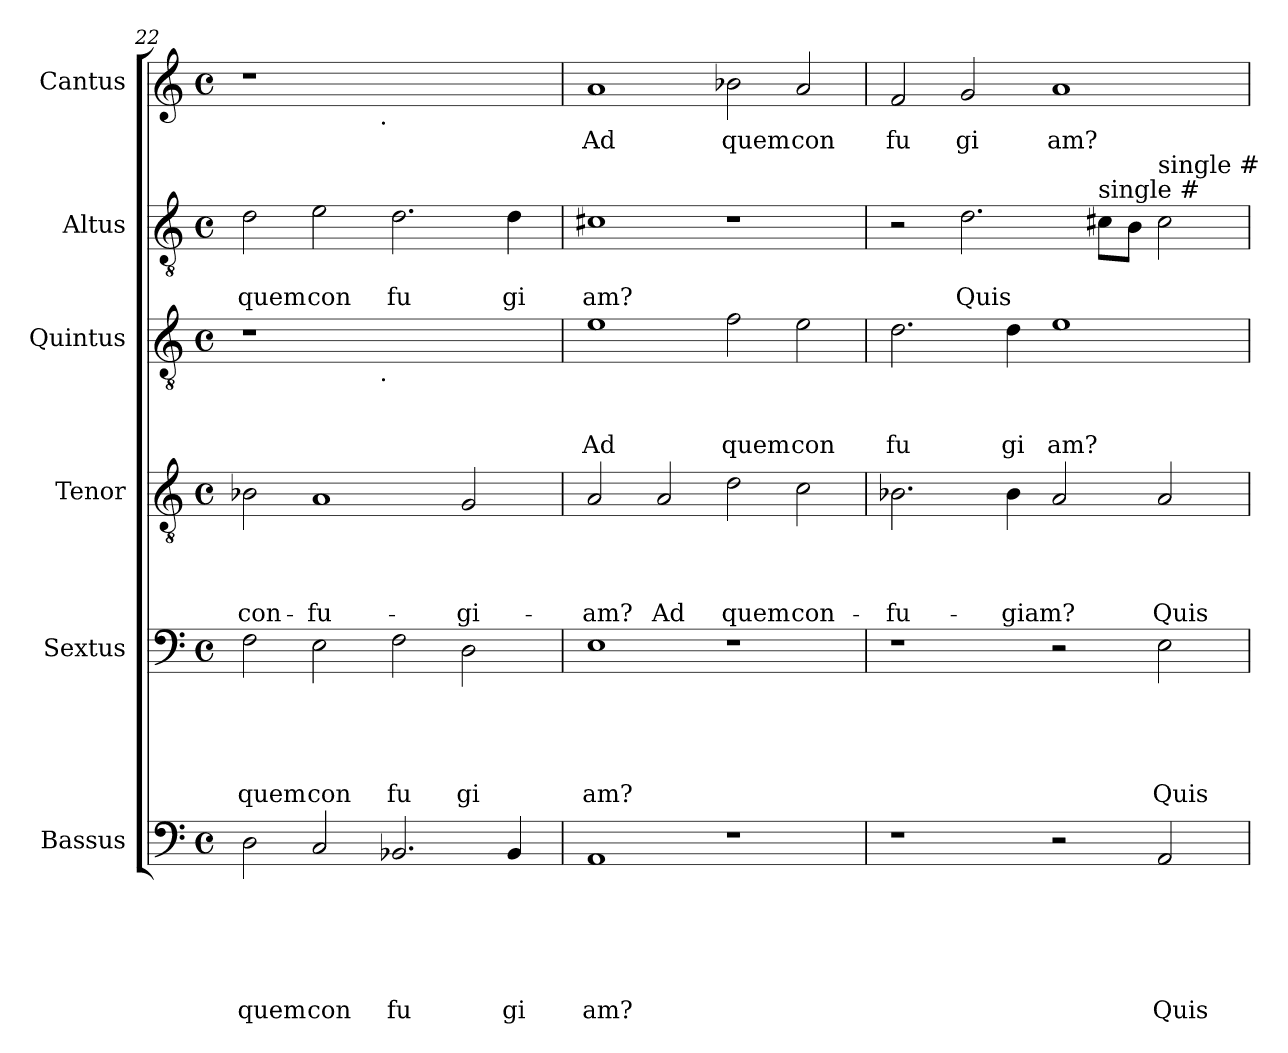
**kern	**text	**text	**text	**text	**text	**text	**kern	**text	**text	**text	**text	**text	**kern	**text	**text	**text	**text	**kern	**text	**text	**text	**kern	**text	**text	**kern	**text
*part6	*part6	*part6	*part6	*part6	*part6	*part6	*part5	*part5	*part5	*part5	*part5	*part5	*part4	*part4	*part4	*part4	*part4	*part3	*part3	*part3	*part3	*part2	*part2	*part2	*part1	*part1
*staff6	*staff6	*staff6	*staff6	*staff6	*staff6	*staff6	*staff5	*staff5	*staff5	*staff5	*staff5	*staff5	*staff4	*staff4	*staff4	*staff4	*staff4	*staff3	*staff3	*staff3	*staff3	*staff2	*staff2	*staff2	*staff1	*staff1
*I"Bassus	*	*	*	*	*	*	*I"Sextus	*	*	*	*	*	*I"Tenor	*	*	*	*	*I"Quintus	*	*	*	*I"Altus	*	*	*I"Cantus	*
*I'Bassus	*	*	*	*	*	*	*I'Sextus	*	*	*	*	*	*I'Tenor	*	*	*	*	*I'Quintus	*	*	*	*I'Altus	*	*	*I'Cantus	*
!!LO:PB:g=z
*clefF4	*	*	*	*	*	*	*clefF4	*	*	*	*	*	*clefGv2	*	*	*	*	*clefGv2	*	*	*	*clefGv2	*	*	*clefG2	*
*k[]	*	*	*	*	*	*	*k[]	*	*	*	*	*	*k[]	*	*	*	*	*k[]	*	*	*	*k[]	*	*	*k[]	*
*C:	*	*	*	*	*	*	*C:	*	*	*	*	*	*C:	*	*	*	*	*C:	*	*	*	*C:	*	*	*C:	*
*M4/4	*	*	*	*	*	*	*M4/4	*	*	*	*	*	*M4/4	*	*	*	*	*M4/4	*	*	*	*M4/4	*	*	*M4/4	*
*met(c)	*	*	*	*	*	*	*met(c)	*	*	*	*	*	*met(c)	*	*	*	*	*met(c)	*	*	*	*met(c)	*	*	*met(c)	*
=22	=22	=22	=22	=22	=22	=22	=22	=22	=22	=22	=22	=22	=22	=22	=22	=22	=22	=22	=22	=22	=22	=22	=22	=22	=22	=22
!	!	!	!	!	!	!LO:LY:b	!	!	!	!	!	!LO:LY:b	!	!	!	!	!LO:LY:b	!	!	!	!	!	!	!LO:LY:b	!	!
*	*	*	*	*	*	*	*	*	*	*	*	*	*	*	*	*	*	*^	*	*	*	*	*	*	*^	*
2D\	.	.	.	.	.	quem	2F\	.	.	.	.	quem	2B-X\	.	.	.	con-	1r	2ryy	.	.	.	2d\	.	quem	1r	2ryy	.
!	!	!	!	!	!	!LO:LY:b	!	!	!	!	!	!LO:LY:b	!	!	!	!	!LO:LY:b	!	!	!	!	!	!	!	!LO:LY:b	!	!	!
2C/	.	.	.	.	.	con	2E\	.	.	.	.	con	1A	.	.	.	-fu-	.	4...ryy	.	.	.	2e\	.	con	.	4...ryy	.
!	!	!	!	!	!	!	!	!	!	!	!	!	!	!	!	!	!	!	!	!	!	!	!	!	!	!	!LO:TX:b:t=.	!
!	!	!	!	!	!	!	!	!	!	!	!	!	!	!	!	!	!	!	!LO:TX:b:t=.	!	!	!	!	!	!	!	!	!
.	.	.	.	.	.	.	.	.	.	.	.	.	.	.	.	.	.	.	1ryy	.	.	.	.	.	.	.	1ryy	.
!	!	!	!	!	!	!LO:LY:b	!	!	!	!	!	!LO:LY:b	!	!	!	!	!	!	!	!	!	!	!	!	!LO:LY:b	!	!	!
2.BB-X/	.	.	.	.	.	fu	2F\	.	.	.	.	fu	.	.	.	.	.	1ryy	.	.	.	.	2.d\	.	fu	1ryy	.	.
!	!	!	!	!	!	!	!	!	!	!	!	!LO:LY:b	!	!	!	!	!LO:LY:b	!	!	!	!	!	!	!	!	!	!	!
.	.	.	.	.	.	.	2D\	.	.	.	.	gi	2G/	.	.	.	-gi-	.	.	.	.	.	.	.	.	.	.	.
!	!	!	!	!	!	!LO:LY:b	!	!	!	!	!	!	!	!	!	!	!	!	!	!	!	!	!	!	!LO:LY:b	!	!	!
4BB-/	.	.	.	.	.	gi	.	.	.	.	.	.	.	.	.	.	.	.	.	.	.	.	4d\	.	gi	.	.	.
.	.	.	.	.	.	.	.	.	.	.	.	.	.	.	.	.	.	.	32ryy	.	.	.	.	.	.	.	32ryy	.
=23!	=23!	=23!	=23!	=23!	=23!	=23!	=23!	=23!	=23!	=23!	=23!	=23!	=23!	=23!	=23!	=23!	=23!	=23!	=23!	=23!	=23!	=23!	=23!	=23!	=23!	=23!	=23!	=23!
!	!	!	!	!	!	!LO:LY:b	!	!	!	!	!	!LO:LY:b	!	!	!	!	!LO:LY:b	!	!	!	!	!LO:LY:b	!	!	!LO:LY:b	!	!	!LO:LY:b
*	*	*	*	*	*	*	*	*	*	*	*	*	*	*	*	*	*	*v	*v	*	*	*	*	*	*	*v	*v	*
1AA	.	.	.	.	.	am?	1E	.	.	.	.	am?	2A/	.	.	.	-am?	1e	.	.	Ad	1c#X	.	am?	1a	Ad
!	!	!	!	!	!	!	!	!	!	!	!	!	!	!	!	!	!LO:LY:b	!	!	!	!	!	!	!	!	!
.	.	.	.	.	.	.	.	.	.	.	.	.	2A/	.	.	.	Ad	.	.	.	.	.	.	.	.	.
!	!	!	!	!	!	!	!	!	!	!	!	!	!	!	!	!	!LO:LY:b	!	!	!	!LO:LY:b	!	!	!	!	!LO:LY:b
1r	.	.	.	.	.	.	1r	.	.	.	.	.	2d\	.	.	.	quem	2f\	.	.	quem	1r	.	.	2b-X\	quem
!	!	!	!	!	!	!	!	!	!	!	!	!	!	!	!	!	!LO:LY:b	!	!	!	!LO:LY:b	!	!	!	!	!LO:LY:b
.	.	.	.	.	.	.	.	.	.	.	.	.	2c\	.	.	.	con-	2e\	.	.	con	.	.	.	2a/	con
=24!	=24!	=24!	=24!	=24!	=24!	=24!	=24!	=24!	=24!	=24!	=24!	=24!	=24!	=24!	=24!	=24!	=24!	=24!	=24!	=24!	=24!	=24!	=24!	=24!	=24!	=24!
!	!	!	!	!	!	!	!	!	!	!	!	!	!	!	!	!	!LO:LY:b	!	!	!	!LO:LY:b	!	!	!	!	!LO:LY:b
1r	.	.	.	.	.	.	1r	.	.	.	.	.	2.B-X\	.	.	.	-fu-	2.d\	.	.	fu	2r	.	.	2f/	fu
!	!	!	!	!	!	!	!	!	!	!	!	!	!	!	!	!	!	!	!	!	!	!	!	!LO:LY:b	!	!LO:LY:b
.	.	.	.	.	.	.	.	.	.	.	.	.	.	.	.	.	.	.	.	.	.	2.d\	.	Quis	2g/	gi
!	!	!	!	!	!	!	!	!	!	!	!	!	!	!	!	!	!LO:LY:b	!	!	!	!LO:LY:b	!	!	!	!	!
.	.	.	.	.	.	.	.	.	.	.	.	.	4B-\	.	.	.	-giam?	4d\	.	.	gi	.	.	.	.	.
!	!	!	!	!	!	!	!	!	!	!	!	!	!	!	!	!	!	!	!	!	!LO:LY:b	!	!	!	!	!LO:LY:b
2r	.	.	.	.	.	.	2r	.	.	.	.	.	2A/	.	.	.	.	1e	.	.	am?	.	.	.	1a	am?
!	!	!	!	!	!	!	!	!	!	!	!	!	!	!	!	!	!	!	!	!	!	!LO:TX:a:t=single #	!	!	!	!
.	.	.	.	.	.	.	.	.	.	.	.	.	.	.	.	.	.	.	.	.	.	8c#\L	.	.	.	.
.	.	.	.	.	.	.	.	.	.	.	.	.	.	.	.	.	.	.	.	.	.	8B\J	.	.	.	.
!	!	!	!	!	!	!	!	!	!	!	!	!	!	!	!	!	!	!	!	!	!	!LO:TX:a:t=single #	!	!	!	!
!	!	!	!	!	!	!LO:LY:b	!	!	!	!	!	!LO:LY:b	!	!	!	!	!LO:LY:b	!	!	!	!	!	!	!	!	!
2AA/	.	.	.	.	.	Quis	2E\	.	.	.	.	Quis	2A/	.	.	.	Quis	.	.	.	.	2c#\	.	.	.	.
=!	=!	=!	=!	=!	=!	=!	=!	=!	=!	=!	=!	=!	=!	=!	=!	=!	=!	=!	=!	=!	=!	=!	=!	=!	=!	=!
*-	*-	*-	*-	*-	*-	*-	*-	*-	*-	*-	*-	*-	*-	*-	*-	*-	*-	*-	*-	*-	*-	*-	*-	*-	*-	*-
